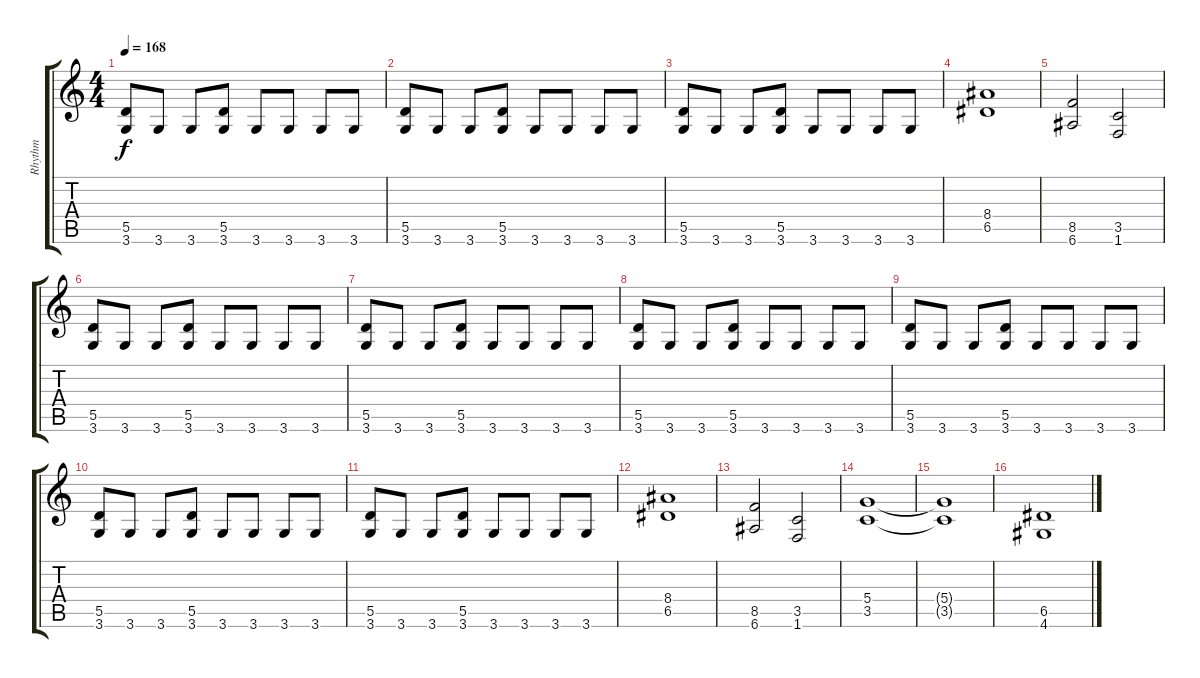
\track ("Rhythm" "Rhythm") {instrument overdrivenguitar}
\staff {score tabs}
\tuning (E4 B3 G3 D3 A2 E2) {hide}
\ts (4 4)
\tempo 168
\clef g2
\ks c
(5.5 3.6).8{dy f} 3.6.8 3.6.8 (5.5 3.6).8 3.6.8 3.6.8 3.6.8 3.6.8 |
(5.5 3.6).8 3.6.8 3.6.8 (5.5 3.6).8 3.6.8 3.6.8 3.6.8 3.6.8 |
(5.5 3.6).8 3.6.8 3.6.8 (5.5 3.6).8 3.6.8 3.6.8 3.6.8 3.6.8 |
(8.4 6.5).1 |
(8.5 6.6).2 (3.5 1.6).2 |
(5.5 3.6).8 3.6.8 3.6.8 (5.5 3.6).8 3.6.8 3.6.8 3.6.8 3.6.8 |
(5.5 3.6).8 3.6.8 3.6.8 (5.5 3.6).8 3.6.8 3.6.8 3.6.8 3.6.8 |
(5.5 3.6).8 3.6.8 3.6.8 (5.5 3.6).8 3.6.8 3.6.8 3.6.8 3.6.8 |
(5.5 3.6).8 3.6.8 3.6.8 (5.5 3.6).8 3.6.8 3.6.8 3.6.8 3.6.8 |
(5.5 3.6).8 3.6.8 3.6.8 (5.5 3.6).8 3.6.8 3.6.8 3.6.8 3.6.8 |
(5.5 3.6).8 3.6.8 3.6.8 (5.5 3.6).8 3.6.8 3.6.8 3.6.8 3.6.8 |
(8.4 6.5).1 |
(8.5 6.6).2 (3.5 1.6).2 |
(5.4 3.5).1 |
(5.4{t} 3.5{t}).1 |
(6.5 4.6).1
